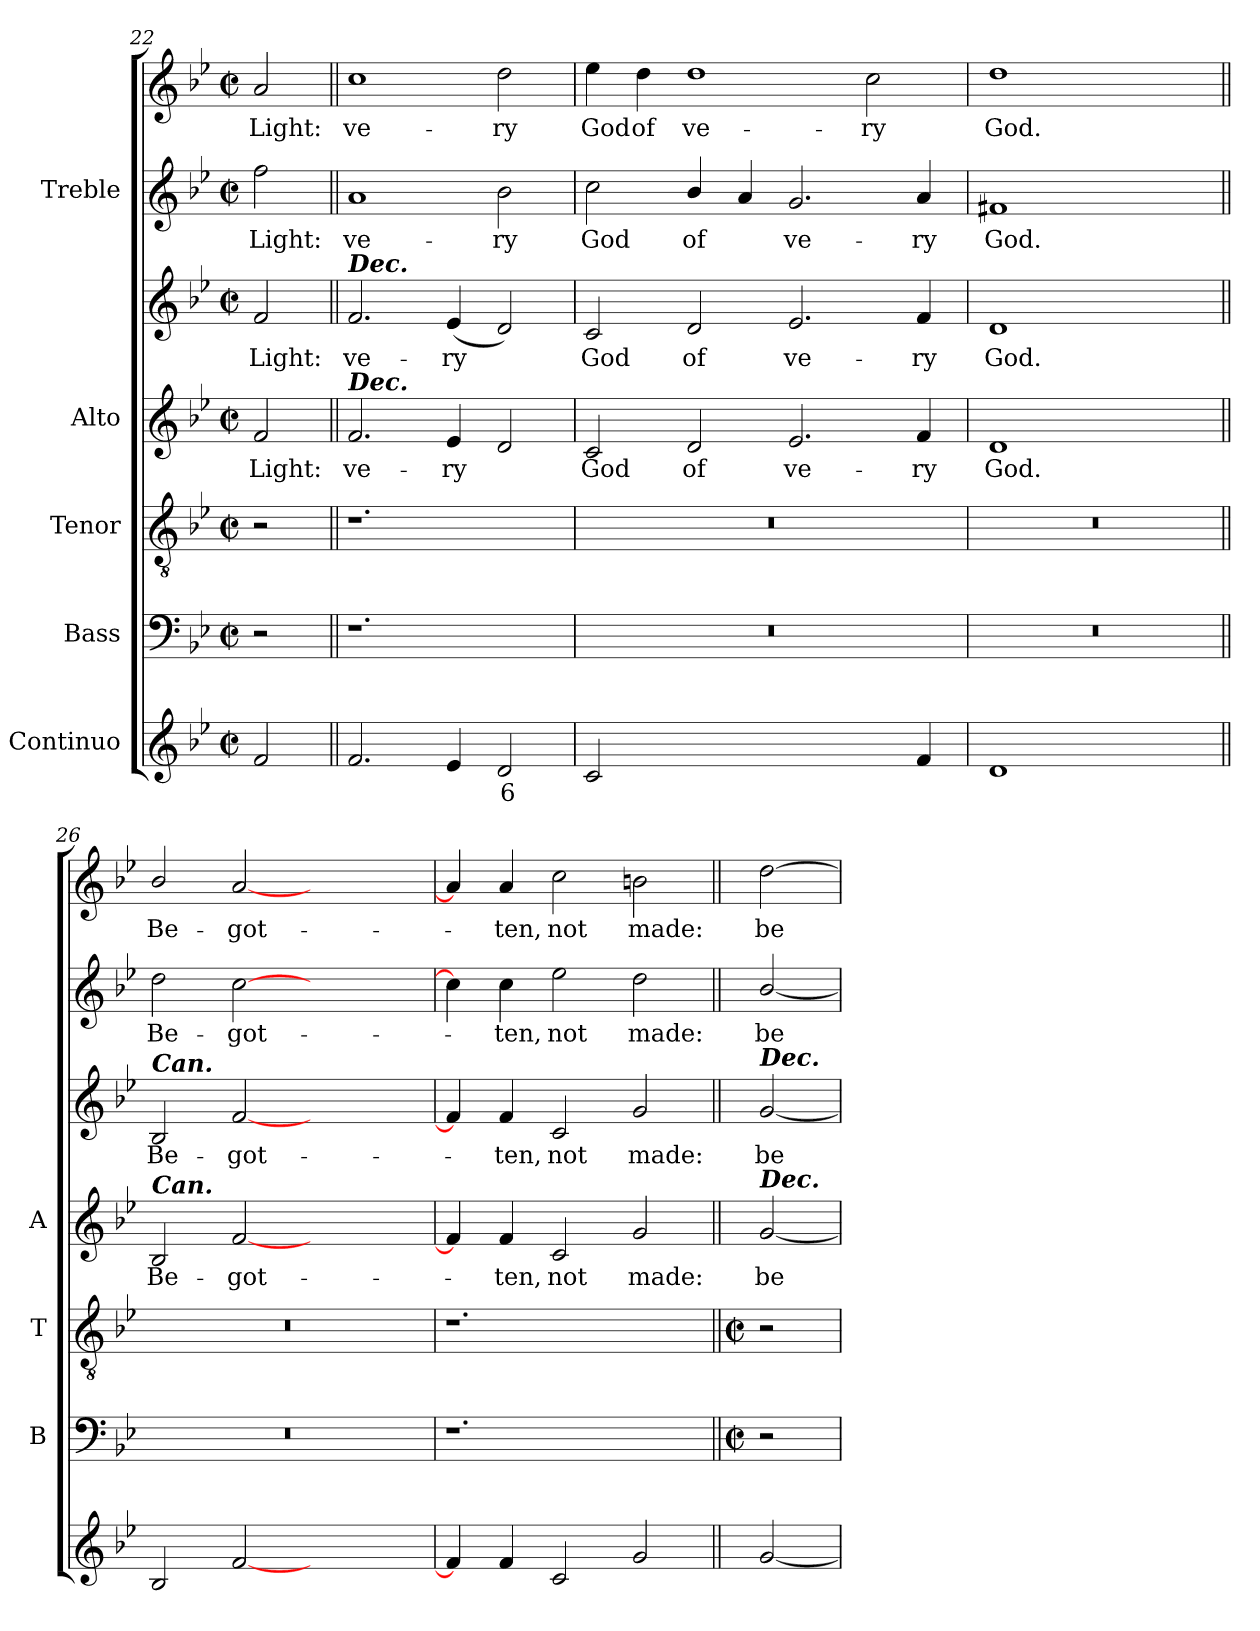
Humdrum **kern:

**kern	**text	**kern	**kern	**kern	**text	**kern	**text	**kern	**text	**kern	**text
*part5	*part5	*part4	*part3	*part2	*part2	*part2	*part2	*part1	*part1	*part1	*part1
*staff7	*staff7	*staff6	*staff5	*staff4	*staff4	*staff3	*staff3	*staff2	*staff2	*staff1	*staff1
*I"Continuo	*	*I"Bass	*I"Tenor	*I"Alto	*	*	*	*I"Treble	*	*	*
*	*	*I'B	*I'T	*I'A	*	*	*	*	*	*	*
*clefG2	*	*clefF4	*clefGv2	*	*	*clefG2	*	*clefG2	*	*clefG2	*
*k[b-e-]	*	*k[b-e-]	*k[b-e-]	*k[b-e-]	*	*k[b-e-]	*	*k[b-e-]	*	*k[b-e-]	*
*B-:	*	*B-:	*B-:	*B-:	*	*B-:	*	*B-:	*	*B-:	*
*M4/2	*	*M4/2	*M4/2	*M4/2	*	*M4/2	*	*M4/2	*	*M4/2	*
*met(c|)	*	*met(c|)	*met(c|)	*met(c|)	*	*met(c|)	*	*met(c|)	*	*met(c|)	*
=22	=22	=22	=22	=22	=22	=22	=22	=22	=22	=22	=22
!	!	!	!	!	!LO:LY:b	!	!LO:LY:b	!	!LO:LY:b	!	!LO:LY:b
2f	.	2r	2r	2f	Light:	2f	Light:	2ff	Light:	2a	Light:
=23||	=23||	=23||	=23||	=23||	=23||	=23||	=23||	=23||	=23||	=23||	=23||
!	!	!	!	!	!	!LO:TX:a:Bi:t=Dec.	!	!	!	!	!
!	!	!	!	!LO:TX:a:Bi:t=Dec.	!	!	!	!	!	!	!
!	!	!	!	!	!LO:LY:b	!	!LO:LY:b	!	!LO:LY:b	!	!LO:LY:b
2.f	.	1.r	1.r	2.f	ve-	2.f	ve-	1a	ve-	1cc	ve-
!	!	!	!	!	!LO:LY:b	!	!LO:LY:b	!	!	!	!
4e-	.	.	.	4e-	-ry	(<4e-	-ry	.	.	.	.
!	!LO:LY:b	!	!	!	!	!	!	!	!LO:LY:b	!	!LO:LY:b
2d	6	.	.	2d	.	2d)	.	2b-	-ry	2dd	-ry
=24	=24	=24	=24	=24	=24	=24	=24	=24	=24	=24	=24
!	!	!	!	!	!LO:LY:b	!	!LO:LY:b	!	!LO:LY:b	!	!LO:LY:b
2c	.	0r	0r	2c	God	2c	God	2cc	God	4ee-	God
!	!	!	!	!	!	!	!	!	!	!	!LO:LY:b
.	.	.	.	.	.	.	.	.	.	4dd\	of
!	!LO:LY:b	!	!	!	!LO:LY:b	!	!LO:LY:b	!	!LO:LY:b	!	!LO:LY:b
[4dyy	6	.	.	2d	of	2d	of	4b-/	of	1dd	ve-
!	!LO:LY:b	!	!	!	!	!	!	!	!	!	!
4dyy]	5	.	.	.	.	.	.	4a	.	.	.
!	!LO:LY:b	!	!	!	!LO:LY:b	!	!LO:LY:b	!	!LO:LY:b	!	!
[2e-yy	7	.	.	2.e-	ve-	2.e-	ve-	2.g	ve-	.	.
!	!LO:LY:b	!	!	!	!	!	!	!	!	!	!LO:LY:b
4e-yy]	6	.	.	.	.	.	.	.	.	2cc	-ry
!	!	!	!	!	!LO:LY:b	!	!LO:LY:b	!	!LO:LY:b	!	!
4f	.	.	.	4f	-ry	4f	-ry	4a	-ry	.	.
=25	=25	=25	=25	=25	=25	=25	=25	=25	=25	=25	=25
!	!	!	!	!	!LO:LY:b	!	!LO:LY:b	!	!LO:LY:b	!	!LO:LY:b
1d	.	0r	0r	1d	God.	1d	God.	1f#X	God.	1dd	God.
1ryy	.	.	.	1ryy	.	1ryy	.	1ryy	.	1ryy	.
=26||	=26||	=26||	=26||	=26||	=26||	=26||	=26||	=26||	=26||	=26||	=26||
!	!	!	!	!	!	!LO:TX:a:Bi:t=Can.	!	!	!	!	!
!	!	!	!	!LO:TX:a:Bi:t=Can.	!	!	!	!	!	!	!
!	!	!	!	!	!LO:LY:b	!	!LO:LY:b	!	!LO:LY:b	!	!LO:LY:b
2B-	.	0r	0r	2B-	Be-	2B-	Be-	2dd\	Be-	2b-/	Be-
!	!	!	!	!	!LO:LY:b	!	!LO:LY:b	!	!LO:LY:b	!	!LO:LY:b
[2f	.	.	.	[2f	-got-	[2f	-got-	[2cc	-got-	[2a	-got-
1ryy	.	.	.	1ryy	.	1ryy	.	1ryy	.	1ryy	.
=27	=27	=27	=27	=27	=27	=27	=27	=27	=27	=27	=27
4f]	.	1.r	1.r	4f]	.	4f]	.	4cc]	.	4a]	.
!	!	!	!	!	!LO:LY:b	!	!LO:LY:b	!	!LO:LY:b	!	!LO:LY:b
4f	.	.	.	4f	ten,	4f	ten,	4cc	ten,	4a	ten,
!	!	!	!	!	!LO:LY:b	!	!LO:LY:b	!	!LO:LY:b	!	!LO:LY:b
2c	.	.	.	2c	not	2c	not	2ee-	not	2cc	not
!	!	!	!	!	!LO:LY:b	!	!LO:LY:b	!	!LO:LY:b	!	!LO:LY:b
2g	.	.	.	2g	made:	2g	made:	2dd\	made:	2bn	made:
!!LO:LB:g=z
=28||	=28||	=28||	=28||	=28||	=28||	=28||	=28||	=28||	=28||	=28||	=28||
*	*	*M4/2	*M4/2	*	*	*	*	*	*	*	*
*	*	*met(c|)	*met(c|)	*	*	*	*	*	*	*	*
!	!	!	!	!	!	!LO:TX:a:Bi:t=Dec.	!	!	!	!	!
!	!	!	!	!LO:TX:a:Bi:t=Dec.	!	!	!	!	!	!	!
!	!	!	!	!	!LO:LY:b	!	!LO:LY:b	!	!LO:LY:b	!	!LO:LY:b
[2g	.	2r	2r	[2g	be-	[2g	be-	[2b-/	be-	[2dd	be-
=	=	=	=	=	=	=	=	=	=	=	=
*-	*-	*-	*-	*-	*-	*-	*-	*-	*-	*-	*-
